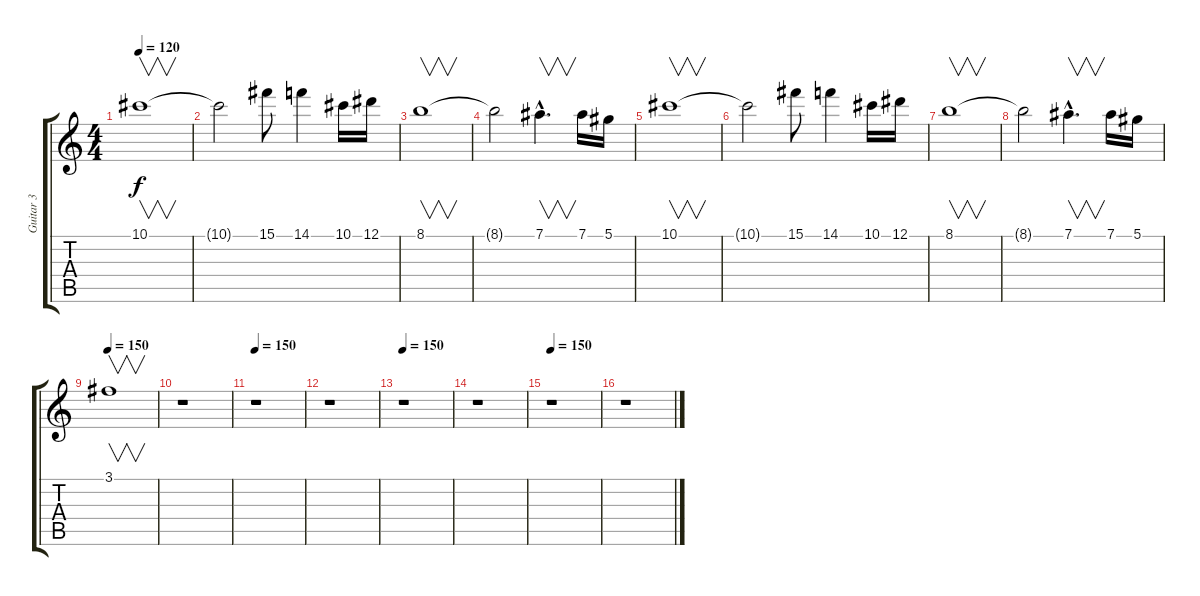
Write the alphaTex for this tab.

\track ("Guitar 3" "Guitar 3") {instrument acousticguitarsteel}
\staff {score tabs}
\tuning (Eb4 Bb3 Gb3 Db3 Ab2 Eb2) {hide}
\ts (4 4)
\tempo 120
\clef g2
\ks c
10.1.1{v dy f} |
10.1{t}.2 15.1.8 14.1.4 10.1.16 12.1.16 |
8.1.1{v} |
8.1{t}.2 7.1{hac}.4{v d} 7.1.16 5.1.16 |
10.1.1{v} |
10.1{t}.2 15.1.8 14.1.4 10.1.16 12.1.16 |
8.1.1{v} |
8.1{t}.2 7.1{hac}.4{v d} 7.1.16 5.1.16 |
\tempo 150
3.1.1{v} |
r.1 |
\tempo 150
r.1 |
r.1 |
\tempo 150
r.1 |
r.1 |
\tempo 150
r.1 |
r.1
